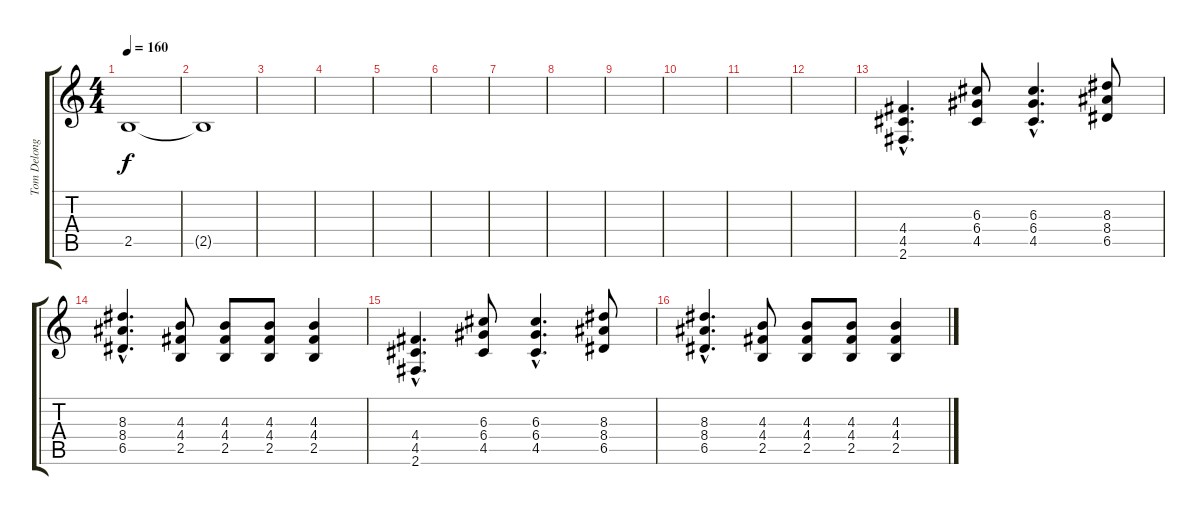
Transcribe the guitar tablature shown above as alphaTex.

\track ("Tom Delong " "Tom Delong") {instrument distortionguitar}
\staff {score tabs}
\tuning (E4 B3 G3 D3 A2 E2) {hide}
\ts (4 4)
\tempo 160
\clef g2
\ks c
2.5.1{dy f} |
2.5{t}.1 |
|
|
|
|
|
|
|
|
|
|
(4.4{hac} 4.5{hac} 2.6{hac}).4{d} (6.3 6.4 4.5).8 (6.3{hac} 6.4{hac} 4.5{hac}).4{d} (8.3 8.4 6.5).8 |
(8.3{hac} 8.4{hac} 6.5{hac}).4{d} (4.3 4.4 2.5).8 (4.3 4.4 2.5).8 (4.3 4.4 2.5).8 (4.3 4.4 2.5).4 |
(4.4{hac} 4.5{hac} 2.6{hac}).4{d} (6.3 6.4 4.5).8 (6.3{hac} 6.4{hac} 4.5{hac}).4{d} (8.3 8.4 6.5).8 |
(8.3{hac} 8.4{hac} 6.5{hac}).4{d} (4.3 4.4 2.5).8 (4.3 4.4 2.5).8 (4.3 4.4 2.5).8 (4.3 4.4 2.5).4
